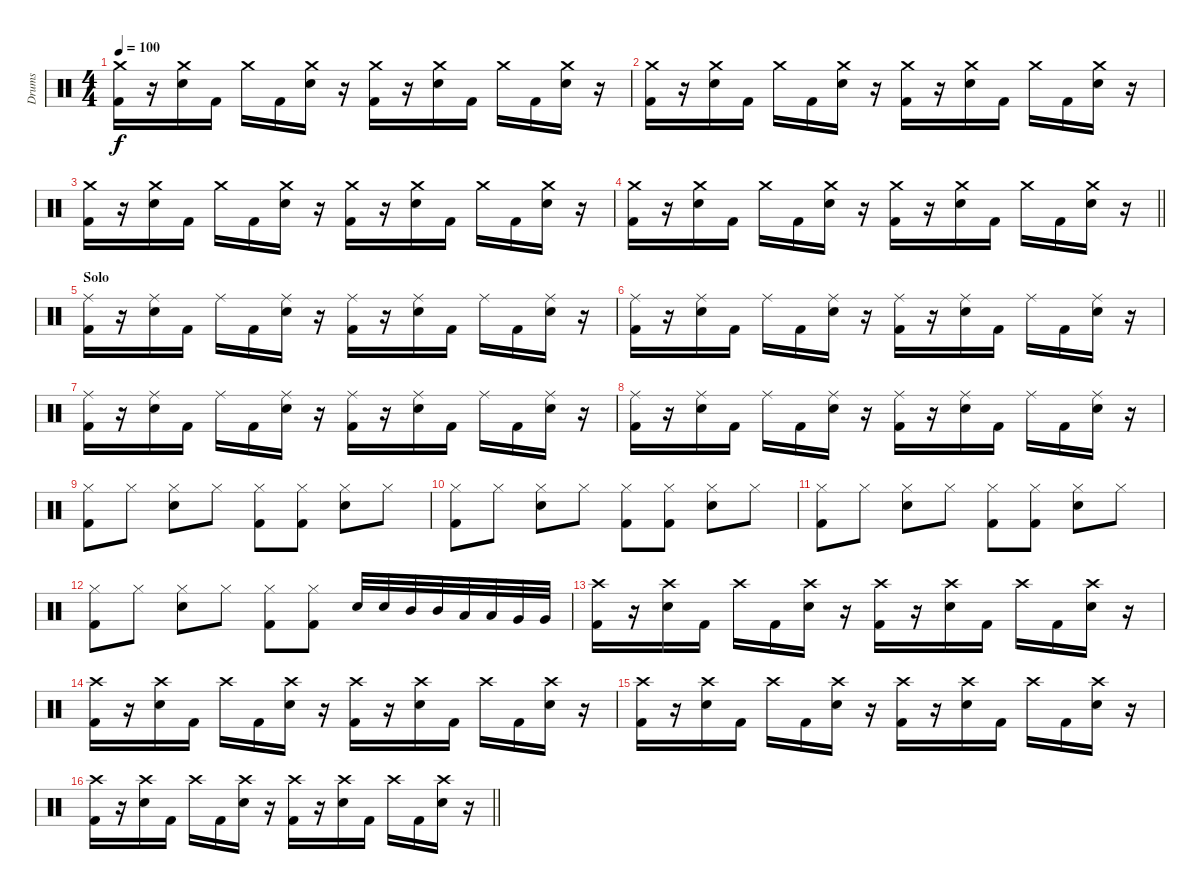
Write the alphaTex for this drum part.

\track ("Drums" "Drums") {instrument percussion}
\staff {score}
\articulation defaults
\ts (4 4)
\tempo 100
\clef neutral
\ks c
("Crash medium (hit)" "Kick (hit) 2").16{dy f} r.16 ("Crash medium (hit)" "Snare (hit) 2").16 "Kick (hit) 2".16 "Crash medium (hit)".16 "Kick (hit) 2".16 ("Crash medium (hit)" "Snare (hit) 2").16 r.16 ("Crash medium (hit)" "Kick (hit) 2").16 r.16 ("Crash medium (hit)" "Snare (hit) 2").16 "Kick (hit) 2".16 "Crash medium (hit)".16 "Kick (hit) 2".16 ("Crash medium (hit)" "Snare (hit) 2").16 r.16 |
("Crash medium (hit)" "Kick (hit) 2").16 r.16 ("Crash medium (hit)" "Snare (hit) 2").16 "Kick (hit) 2".16 "Crash medium (hit)".16 "Kick (hit) 2".16 ("Crash medium (hit)" "Snare (hit) 2").16 r.16 ("Crash medium (hit)" "Kick (hit) 2").16 r.16 ("Crash medium (hit)" "Snare (hit) 2").16 "Kick (hit) 2".16 "Crash medium (hit)".16 "Kick (hit) 2".16 ("Crash medium (hit)" "Snare (hit) 2").16 r.16 |
("Crash medium (hit)" "Kick (hit) 2").16 r.16 ("Crash medium (hit)" "Snare (hit) 2").16 "Kick (hit) 2".16 "Crash medium (hit)".16 "Kick (hit) 2".16 ("Crash medium (hit)" "Snare (hit) 2").16 r.16 ("Crash medium (hit)" "Kick (hit) 2").16 r.16 ("Crash medium (hit)" "Snare (hit) 2").16 "Kick (hit) 2".16 "Crash medium (hit)".16 "Kick (hit) 2".16 ("Crash medium (hit)" "Snare (hit) 2").16 r.16 |
\barLineRight lightlight
("Crash medium (hit)" "Kick (hit) 2").16 r.16 ("Crash medium (hit)" "Snare (hit) 2").16 "Kick (hit) 2".16 "Crash medium (hit)".16 "Kick (hit) 2".16 ("Crash medium (hit)" "Snare (hit) 2").16 r.16 ("Crash medium (hit)" "Kick (hit) 2").16 r.16 ("Crash medium (hit)" "Snare (hit) 2").16 "Kick (hit) 2".16 "Crash medium (hit)".16 "Kick (hit) 2".16 ("Crash medium (hit)" "Snare (hit) 2").16 r.16 |
\section ("" "Solo")
("Ride (middle)" "Kick (hit) 2").16 r.16 ("Ride (middle)" "Snare (hit) 2").16 "Kick (hit) 2".16 "Ride (middle)".16 "Kick (hit) 2".16 ("Ride (middle)" "Snare (hit) 2").16 r.16 ("Ride (middle)" "Kick (hit) 2").16 r.16 ("Ride (middle)" "Snare (hit) 2").16 "Kick (hit) 2".16 "Ride (middle)".16 "Kick (hit) 2".16 ("Ride (middle)" "Snare (hit) 2").16 r.16 |
("Ride (middle)" "Kick (hit) 2").16 r.16 ("Ride (middle)" "Snare (hit) 2").16 "Kick (hit) 2".16 "Ride (middle)".16 "Kick (hit) 2".16 ("Ride (middle)" "Snare (hit) 2").16 r.16 ("Ride (middle)" "Kick (hit) 2").16 r.16 ("Ride (middle)" "Snare (hit) 2").16 "Kick (hit) 2".16 "Ride (middle)".16 "Kick (hit) 2".16 ("Ride (middle)" "Snare (hit) 2").16 r.16 |
("Ride (middle)" "Kick (hit) 2").16 r.16 ("Ride (middle)" "Snare (hit) 2").16 "Kick (hit) 2".16 "Ride (middle)".16 "Kick (hit) 2".16 ("Ride (middle)" "Snare (hit) 2").16 r.16 ("Ride (middle)" "Kick (hit) 2").16 r.16 ("Ride (middle)" "Snare (hit) 2").16 "Kick (hit) 2".16 "Ride (middle)".16 "Kick (hit) 2".16 ("Ride (middle)" "Snare (hit) 2").16 r.16 |
("Ride (middle)" "Kick (hit) 2").16 r.16 ("Ride (middle)" "Snare (hit) 2").16 "Kick (hit) 2".16 "Ride (middle)".16 "Kick (hit) 2".16 ("Ride (middle)" "Snare (hit) 2").16 r.16 ("Ride (middle)" "Kick (hit) 2").16 r.16 ("Ride (middle)" "Snare (hit) 2").16 "Kick (hit) 2".16 "Ride (middle)".16 "Kick (hit) 2".16 ("Ride (middle)" "Snare (hit) 2").16 r.16 |
("Hi-Hat (closed)" "Kick (hit) 2").8 "Hi-Hat (closed)".8 ("Hi-Hat (closed)" "Snare (hit) 2").8 "Hi-Hat (closed)".8 ("Hi-Hat (closed)" "Kick (hit) 2").8 ("Hi-Hat (closed)" "Kick (hit) 2").8 ("Hi-Hat (closed)" "Snare (hit) 2").8 "Hi-Hat (closed)".8 |
("Hi-Hat (closed)" "Kick (hit) 2").8 "Hi-Hat (closed)".8 ("Hi-Hat (closed)" "Snare (hit) 2").8 "Hi-Hat (closed)".8 ("Hi-Hat (closed)" "Kick (hit) 2").8 ("Hi-Hat (closed)" "Kick (hit) 2").8 ("Hi-Hat (closed)" "Snare (hit) 2").8 "Hi-Hat (closed)".8 |
("Hi-Hat (closed)" "Kick (hit) 2").8 "Hi-Hat (closed)".8 ("Hi-Hat (closed)" "Snare (hit) 2").8 "Hi-Hat (closed)".8 ("Hi-Hat (closed)" "Kick (hit) 2").8 ("Hi-Hat (closed)" "Kick (hit) 2").8 ("Hi-Hat (closed)" "Snare (hit) 2").8 "Hi-Hat (closed)".8 |
("Hi-Hat (closed)" "Kick (hit) 2").8 "Hi-Hat (closed)".8 ("Hi-Hat (closed)" "Snare (hit) 2").8 "Hi-Hat (closed)".8 ("Hi-Hat (closed)" "Kick (hit) 2").8 ("Hi-Hat (closed)" "Kick (hit) 2").8 "Snare (hit) 2".32 "Snare (hit) 2".32 "Mid Tom (hit)".32 "Mid Tom (hit)".32 "Low Tom (hit)".32 "Low Tom (hit)".32 "Very Low Tom (hit)".32 "Very Low Tom (hit)".32 |
("Crash high (hit)" "Kick (hit) 2").16 r.16 ("Crash high (hit)" "Snare (hit) 2").16 "Kick (hit) 2".16 "Crash high (hit)".16 "Kick (hit) 2".16 ("Crash high (hit)" "Snare (hit) 2").16 r.16 ("Crash high (hit)" "Kick (hit) 2").16 r.16 ("Crash high (hit)" "Snare (hit) 2").16 "Kick (hit) 2".16 "Crash high (hit)".16 "Kick (hit) 2".16 ("Crash high (hit)" "Snare (hit) 2").16 r.16 |
("Crash high (hit)" "Kick (hit) 2").16 r.16 ("Crash high (hit)" "Snare (hit) 2").16 "Kick (hit) 2".16 "Crash high (hit)".16 "Kick (hit) 2".16 ("Crash high (hit)" "Snare (hit) 2").16 r.16 ("Crash high (hit)" "Kick (hit) 2").16 r.16 ("Crash high (hit)" "Snare (hit) 2").16 "Kick (hit) 2".16 "Crash high (hit)".16 "Kick (hit) 2".16 ("Crash high (hit)" "Snare (hit) 2").16 r.16 |
("Crash high (hit)" "Kick (hit) 2").16 r.16 ("Crash high (hit)" "Snare (hit) 2").16 "Kick (hit) 2".16 "Crash high (hit)".16 "Kick (hit) 2".16 ("Crash high (hit)" "Snare (hit) 2").16 r.16 ("Crash high (hit)" "Kick (hit) 2").16 r.16 ("Crash high (hit)" "Snare (hit) 2").16 "Kick (hit) 2".16 "Crash high (hit)".16 "Kick (hit) 2".16 ("Crash high (hit)" "Snare (hit) 2").16 r.16 |
\barLineRight lightlight
("Crash high (hit)" "Kick (hit) 2").16 r.16 ("Crash high (hit)" "Snare (hit) 2").16 "Kick (hit) 2".16 "Crash high (hit)".16 "Kick (hit) 2".16 ("Crash high (hit)" "Snare (hit) 2").16 r.16 ("Crash high (hit)" "Kick (hit) 2").16 r.16 ("Crash high (hit)" "Snare (hit) 2").16 "Kick (hit) 2".16 "Crash high (hit)".16 "Kick (hit) 2".16 ("Crash high (hit)" "Snare (hit) 2").16 r.16
